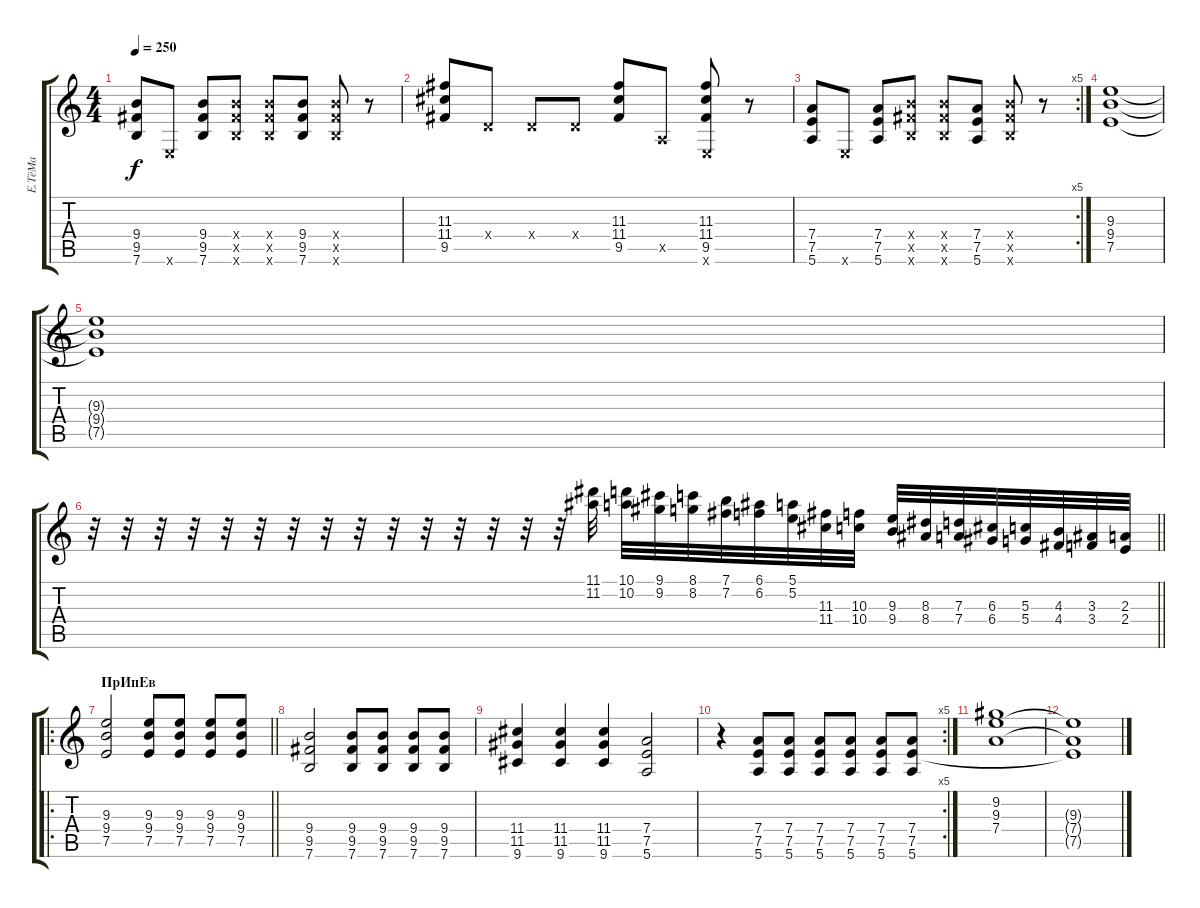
\track ("Е.ТёМа" "Е.ТёМа") {instrument overdrivenguitar}
\staff {score tabs}
\tuning (E4 B3 G3 D3 A2 E2) {hide}
\ts (4 4)
\tempo 250
\clef g2
\ks c
(9.4 9.5 7.6).8{dy f} 0.6{x}.8 (9.4 9.5 7.6).8 (9.4{x} 9.5{x} 7.6{x}).8 (9.4{x} 9.5{x} 7.6{x}).8 (9.4 9.5 7.6).8 (9.4{x} 9.5{x} 7.6{x}).8 r.8 |
(11.3 11.4 9.5).8 0.4{x}.8 0.4{x}.8 0.4{x}.8 (11.3 11.4 9.5).8 0.5{x}.8 (11.3 11.4 9.5 0.6{x}).8 r.8 |
\rc 5
(7.4 7.5 5.6).8 0.6{x}.8 (7.4 7.5 5.6).8 (9.4{x} 9.5{x} 7.6{x}).8 (9.4{x} 9.5{x} 7.6{x}).8 (7.4 7.5 5.6).8 (9.4{x} 9.5{x} 7.6{x}).8 r.8 |
(9.3 9.4 7.5).1 |
(9.3{t} 9.4{t} 7.5{t}).1 |
\barLineRight lightlight
r.32 r.32 r.32 r.32 r.32 r.32 r.32 r.32 r.32 r.32 r.32 r.32 r.32 r.32 r.32 (11.1 11.2).32 (10.1 10.2).32 (9.1 9.2).32 (8.1 8.2).32 (7.1 7.2).32 (6.1 6.2).32 (5.1 5.2).32 (11.3 11.4).32 (10.3 10.4).32 (9.3 9.4).32 (8.3 8.4).32 (7.3 7.4).32 (6.3 6.4).32 (5.3 5.4).32 (4.3 4.4).32 (3.3 3.4).32 (2.3 2.4).32 |
\ro
\section ("" "ПрИпЕв")
\barLineRight lightlight
(9.3 9.4 7.5).2 (9.3 9.4 7.5).8 (9.3 9.4 7.5).8 (9.3 9.4 7.5).8 (9.3 9.4 7.5).8 |
(9.4 9.5 7.6).2 (9.4 9.5 7.6).8 (9.4 9.5 7.6).8 (9.4 9.5 7.6).8 (9.4 9.5 7.6).8 |
(11.4 11.5 9.6).4 (11.4 11.5 9.6).4 (11.4 11.5 9.6).4 (7.4 7.5 5.6).2 |
\rc 5
r.4 (7.4 7.5 5.6).8 (7.4 7.5 5.6).8 (7.4 7.5 5.6).8 (7.4 7.5 5.6).8 (7.4 7.5 5.6).8 (7.4 7.5 5.6).8 |
(9.2 9.3 7.4).1 |
(9.3{t} 7.4{t} 7.5{t}).1
